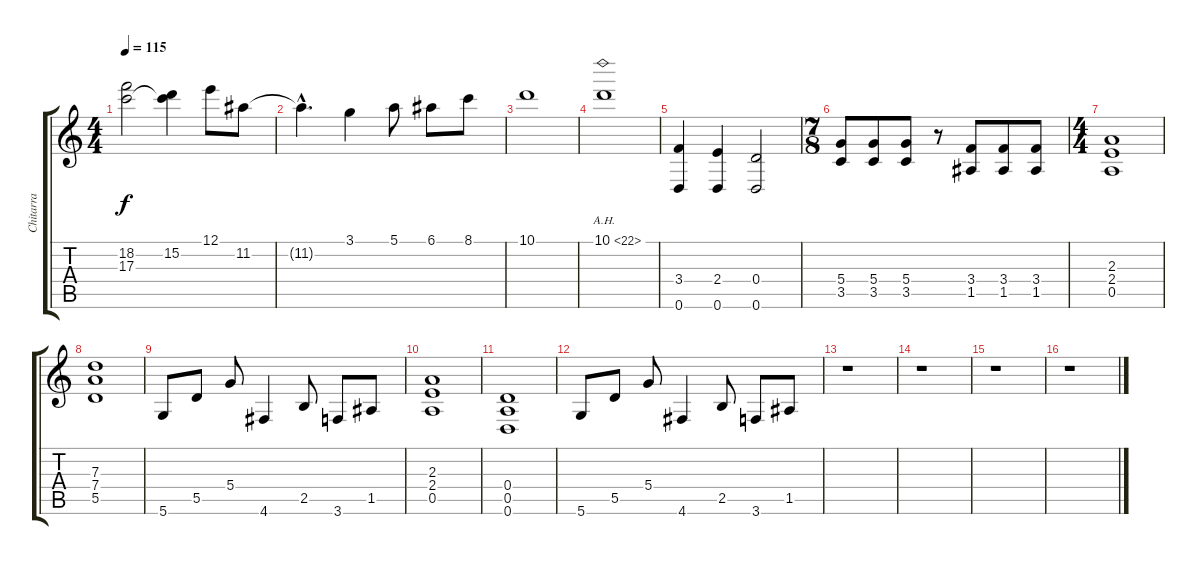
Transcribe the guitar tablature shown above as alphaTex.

\track ("Chitarra" "Chitarra") {instrument distortionguitar}
\staff {score tabs}
\tuning (E4 B3 G3 D3 A2 D2) {hide}
\ts (4 4)
\tempo 115
\clef g2
\ks c
(18.2 17.3).2{dy f} (15.2 17.3{t}).4 12.1.8 11.2.8 |
11.2{hac t}.4{d} 3.1.4 5.1.8 6.1.8 8.1.8 |
10.1.1 |
10.1{ah 12}.1 |
(3.4 0.6).4 (2.4 0.6).4 (0.4 0.6).2 |
\ts (7 8)
(5.4 3.5).8 (5.4 3.5).8 (5.4 3.5).8 r.8 (3.4 1.5).8 (3.4 1.5).8 (3.4 1.5).8 |
\ts (4 4)
(2.3 2.4 0.5).1 |
(7.3 7.4 5.5).1 |
5.6.8 5.5.8 5.4.8 4.6.4 2.5.8 3.6.8 1.5.8 |
(2.3 2.4 0.5).1 |
(0.4 0.5 0.6).1 |
5.6.8 5.5.8 5.4.8 4.6.4 2.5.8 3.6.8 1.5.8 |
r.1 |
r.1 |
r.1 |
r.1
